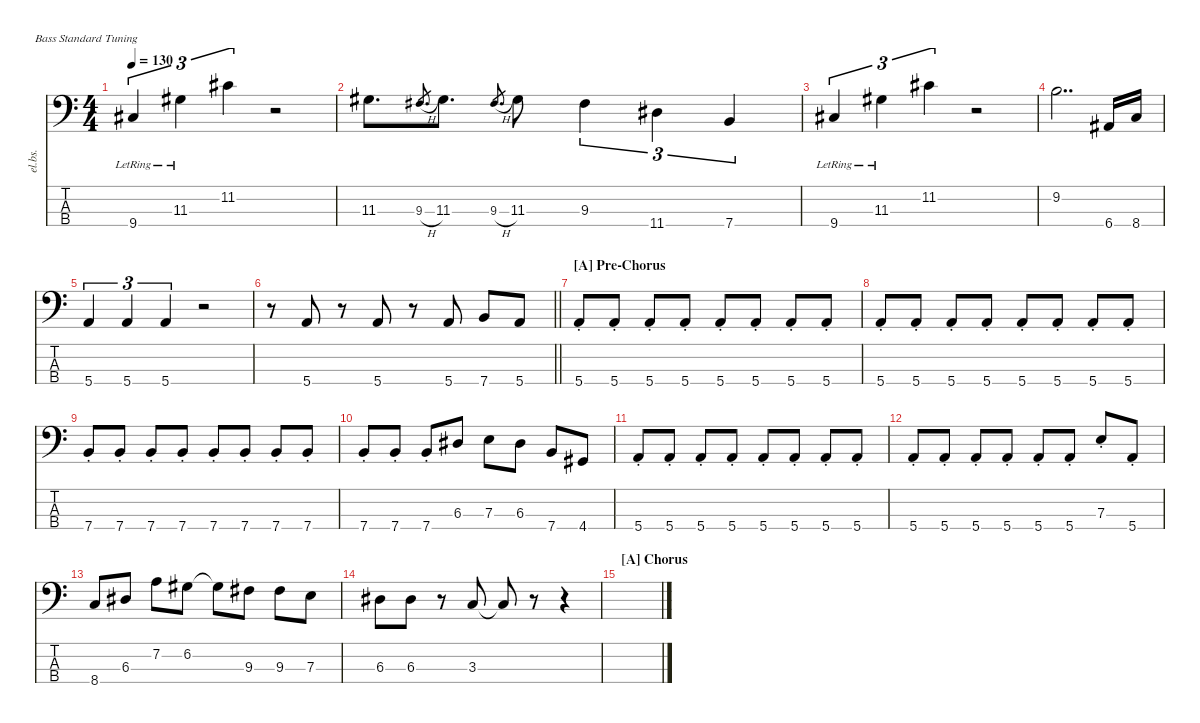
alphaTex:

\defaultSystemsLayout 4
\hideDynamics
\bracketExtendMode nobrackets
\track ("Electric Bass" "el.bs.") {solo instrument electricbassfinger}
\staff {score tabs}
\tuning (G2 D2 A1 E1)
\ts (4 4)
\tempo 130
\clef f4
\ks c
9.4{lr acc #}.4{tu (3 2) dy mf} 11.3{lr acc #}.4{tu (3 2)} 11.2{acc #}.4{tu (3 2)} r.2 |
11.3{acc #}.8{d} 9.3{h acc #}.8{d gr} 11.3{acc #}.8{d} 9.3{h acc #}.8{d gr} 11.3{acc #}.8 9.3{acc #}.4{tu (3 2)} 11.4{acc #}.4{tu (3 2)} 7.4.4{tu (3 2)} |
9.4{lr acc #}.4{tu (3 2)} 11.3{lr acc #}.4{tu (3 2)} 11.2{acc #}.4{tu (3 2)} r.2 |
9.2.2{dd} 6.4{acc #}.16 8.4.16 |
5.4.4{tu (3 2)} 5.4.4{tu (3 2)} 5.4.4{tu (3 2)} r.2 |
\barLineRight lightlight
r.8 5.4.8 r.8 5.4.8 r.8 5.4.8 7.4.8 5.4.8 |
\section ("A" "Pre-Chorus")
5.4{st}.8 5.4{st}.8 5.4{st}.8 5.4{st}.8 5.4{st}.8 5.4{st}.8 5.4{st}.8 5.4{st}.8 |
5.4{st}.8 5.4{st}.8 5.4{st}.8 5.4{st}.8 5.4{st}.8 5.4{st}.8 5.4{st}.8 5.4{st}.8 |
7.4{st}.8 7.4{st}.8 7.4{st}.8 7.4{st}.8 7.4{st}.8 7.4{st}.8 7.4{st}.8 7.4{st}.8 |
7.4{st}.8 7.4{st}.8 7.4{st}.8 6.3{acc #}.8 7.3.8 6.3{acc #}.8 7.4.8 4.4{acc #}.8 |
5.4{st}.8 5.4{st}.8 5.4{st}.8 5.4{st}.8 5.4{st}.8 5.4{st}.8 5.4{st}.8 5.4{st}.8 |
5.4{st}.8 5.4{st}.8 5.4{st}.8 5.4{st}.8 5.4{st}.8 5.4{st}.8 7.3{st}.8 5.4{st}.8 |
8.4.8 6.3{acc #}.8 7.2.8 6.2{acc #}.8 6.2{t acc #}.8 9.3{acc #}.8 9.3{acc #}.8 7.3.8 |
6.3{acc #}.8 6.3{acc #}.8 r.8 3.3.8 3.3{t}.8 r.8 r.4 |
\section ("A" "Chorus")
